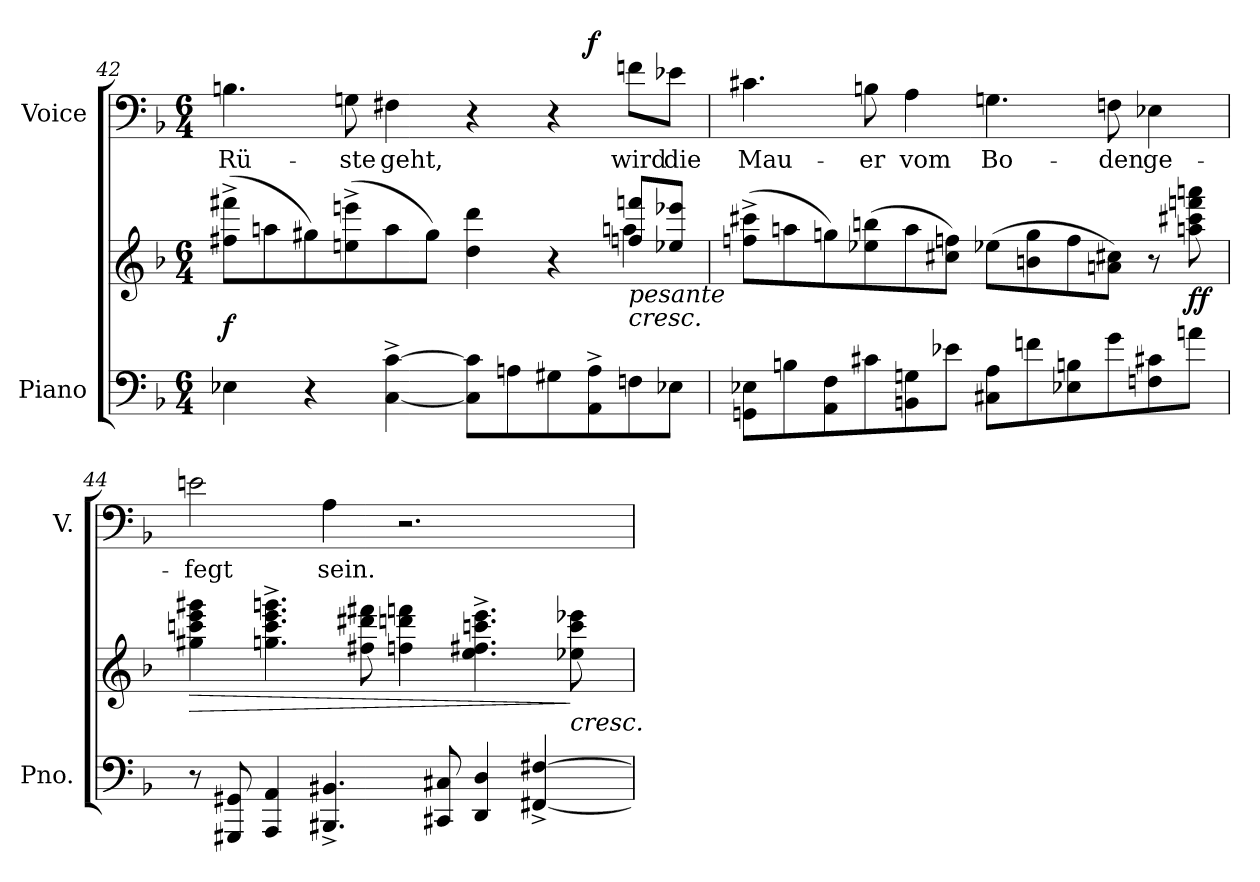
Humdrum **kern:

**kern	**kern	**dynam	**kern	**text	**dynam
*part2	*part2	*part2	*part1	*part1	*part1
*staff3	*staff2	*staff2/3	*staff1	*staff1	*staff1
*I"Piano	*	*	*I"Voice	*	*
*I'Pno.	*	*	*I'V.	*	*
!!LO:LB:g=z
*clefF4	*clefG2	*	*clefF4	*	*
*k[b-]	*k[b-]	*	*k[b-]	*	*
*F:	*F:	*	*F:	*	*
*M6/4	*M6/4	*	*M6/4	*	*
=42	=42	=42	=42	=42	=42
*	*^	*	*	*	*
!	!	!	!	!	!LO:LY:b:color=#000000	!
*	*	*	*	*^	*	*
4E-Xi\	(8ff#Xi\^ 8fff#Xi^L	2.ryy	f	4.Bni\	1ryy	Rü-	.
.	8aani\	.	.	.	.	.	.
4r	8gg#Xi\)	.	.	.	.	.	.
!	!	!	!	!	!	!LO:LY:b:color=#000000	!
.	(8eeni\^ 8eeeni^	.	.	8Gni\	.	-ste	.
!	!	!	!	!	!	!LO:LY:b:color=#000000	!
[<4Ci\^ [>4ci^	8aai\	.	.	4F#Xi\	.	geht,	.
.	8gg#i\J)	.	.	.	.	.	.
8Ci\] 8ci]L	4ddi\ 4dddi	2ryy	.	4r	.	.	.
8Ani\	.	.	.	.	.	.	.
8G#Xi\	4r	.	.	4r	8ryy	.	.
8AAi\^ 8Ai^	.	.	.	.	4.ryy	.	f
!	!	!	!LO:HP:b	!	!	!	!
!	!LO:TX:b:i:t=pesante	!	!	!	!	!	!
!	!	!	!	!	!	!LO:LY:b:color=#000000	!
8Fni\	8ffni/ 8fffniL	4aani\	<	8fni\L	.	wird	.
!	!	!	!	!	!	!LO:LY:b:color=#000000	!
8E-Xi\J	8ee-Xi/ 8eee-XiJ	.	.	8e-Xi\J	.	die	.
*	*v	*v	*	*	*	*	*
*	*	*	*v	*v	*	*
=43	=43	=43	=43	=43	=43
*	*	*	*^	*	*
!	!	!	!	!	!LO:LY:b:color=#000000	!
*	*	*	*v	*v	*	*
8GGni\ 8E-XiL	(8ffni\^ 8ccc#Xi^L	.	4.c#Xi\	Mau-	.
8Bni\	8aani\	.	.	.	.
8AAi\ 8Fi	8ggni\)	.	.	.	.
!	!	!	!	!LO:LY:b:color=#000000	!
8c#Xi\	(8ee-Xi\ 8bbni	.	8Bni\	-er	.
!	!	!	!	!LO:LY:b:color=#000000	!
8BBni\ 8Gni	8aai\	.	4Ai\	vom	.
8e-Xi\J	8cc#Xi\ 8ffniJ)	.	.	.	.
!	!	!	!	!LO:LY:b:color=#000000	!
8C#Xi\ 8AiL	(8ee-Xi\L	.	4.Gni\	Bo-	.
8fni\	8bni\ 8ggi	.	.	.	.
8E-Xi\ 8Bni	8ffi\	.	.	.	.
!	!	!	!	!LO:LY:b:color=#000000	!
8gi\	8ani\ 8cc#XiJ)	.	8Fni\	-den	.
!	!	!	!	!LO:LY:b:color=#000000	!
8Fni\ 8c#Xi	8r	.	4E-Xi\	ge-	.
8ani\J	8aani\ 8ccc#Xi 8fffni 8aaani	ff	.	.	.
.	.	[	.	.	.
=44	=44	=44	=44	=44	=44
!	!	!LO:HP:b	!	!	!
!	!	!	!	!LO:LY:b:color=#000000	!
8r	4gg#Xi\ 4cccni 4eeei 4ggg#Xi	>	2eni\	-fegt	.
8GGG#Xi/ 8GG#Xi	.	[	.	.	.
4AAAi/ 4AAi	4.ggni\^ 4.ccci^ 4.eeei^ 4.gggni^	.	.	.	.
!	!	!	!	!LO:LY:b:color=#000000	!
4.BBB#Xi/^ 4.BB#Xi^	.	.	4Ai\	sein.	.
.	8ff#Xi\ 8ddd#Xi 8fff#Xi	.	.	.	.
.	4ffni\ 4dddni 4fffni	.	2.r	.	.
8CC#Xi/ 8C#Xi	.	.	.	.	.
4DDi/ 4Di	4.eei\^ 4.ff#Xi^ 4.cccni^ 4.eeei^	.	.	.	.
[<4FF#Xi/^ [>4F#Xi^	.	.	.	.	.
!	!	!LO:HP:n=1:b	!	!	!
.	8ee-Xi\ 8ccci 8eee-Xi	] <	.	.	.
=	=	=	=	=	=
*-	*-	*-	*-	*-	*-
